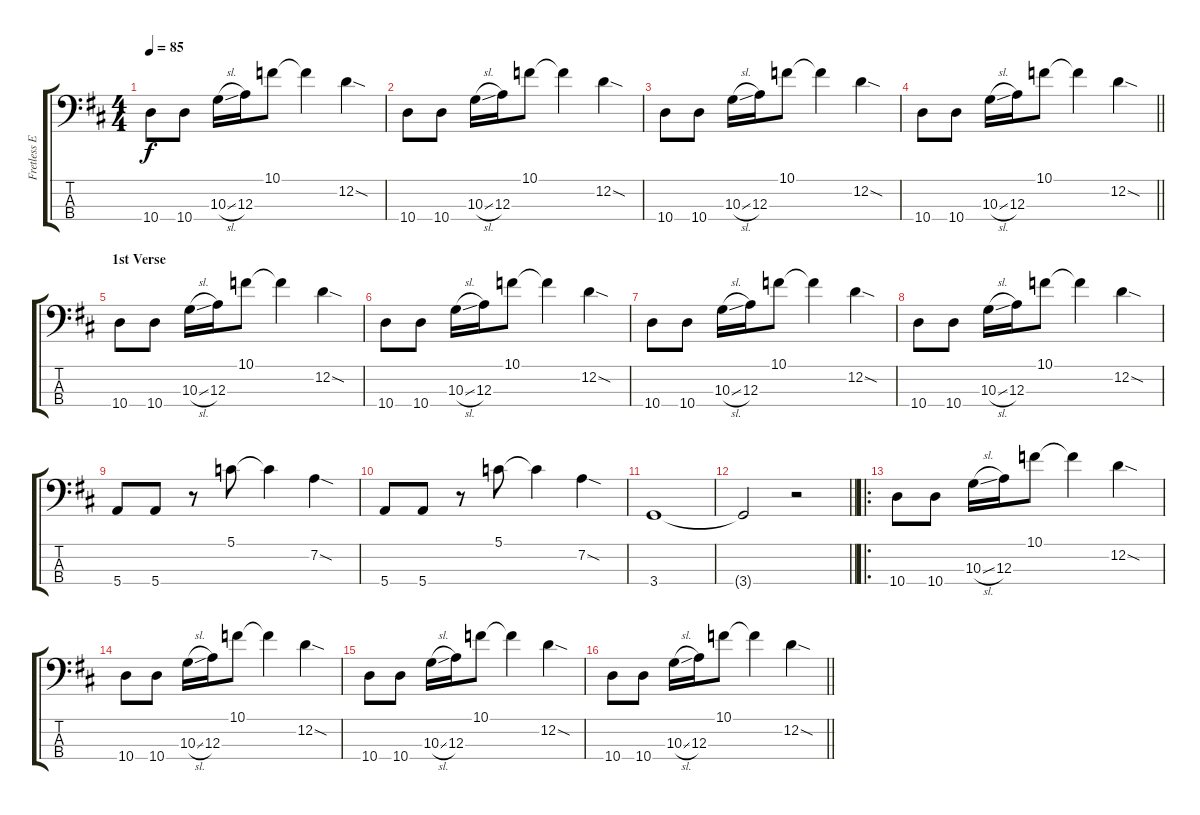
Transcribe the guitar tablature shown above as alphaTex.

\track ("Fretless E.Bass" "Fretless E") {instrument electricbassfinger}
\staff {score tabs}
\tuning (G2 D2 A1 E1) {hide}
\ts (4 4)
\tempo 85
\clef f4
\ks d
10.4.8{dy f instrument electricbassfinger} 10.4.8 10.3{sl}.16 12.3.16 10.1.8 10.1{t}.4 12.2{sod}.4 |
10.4.8 10.4.8 10.3{sl}.16 12.3.16 10.1.8 10.1{t}.4 12.2{sod}.4 |
10.4.8 10.4.8 10.3{sl}.16 12.3.16 10.1.8 10.1{t}.4 12.2{sod}.4 |
\barLineRight lightlight
10.4.8 10.4.8 10.3{sl}.16 12.3.16 10.1.8 10.1{t}.4 12.2{sod}.4 |
\section ("" "1st Verse")
10.4.8 10.4.8 10.3{sl}.16 12.3.16 10.1.8 10.1{t}.4 12.2{sod}.4 |
10.4.8 10.4.8 10.3{sl}.16 12.3.16 10.1.8 10.1{t}.4 12.2{sod}.4 |
10.4.8 10.4.8 10.3{sl}.16 12.3.16 10.1.8 10.1{t}.4 12.2{sod}.4 |
10.4.8 10.4.8 10.3{sl}.16 12.3.16 10.1.8 10.1{t}.4 12.2{sod}.4 |
5.4.8 5.4.8 r.8 5.1.8 5.1{t}.4 7.2{sod}.4 |
5.4.8 5.4.8 r.8 5.1.8 5.1{t}.4 7.2{sod}.4 |
3.4.1 |
\barLineRight lightlight
3.4{t}.2 r.2 |
\ro
10.4.8 10.4.8 10.3{sl}.16 12.3.16 10.1.8 10.1{t}.4 12.2{sod}.4 |
10.4.8 10.4.8 10.3{sl}.16 12.3.16 10.1.8 10.1{t}.4 12.2{sod}.4 |
10.4.8 10.4.8 10.3{sl}.16 12.3.16 10.1.8 10.1{t}.4 12.2{sod}.4 |
\barLineRight lightlight
10.4.8 10.4.8 10.3{sl}.16 12.3.16 10.1.8 10.1{t}.4 12.2{sod}.4
